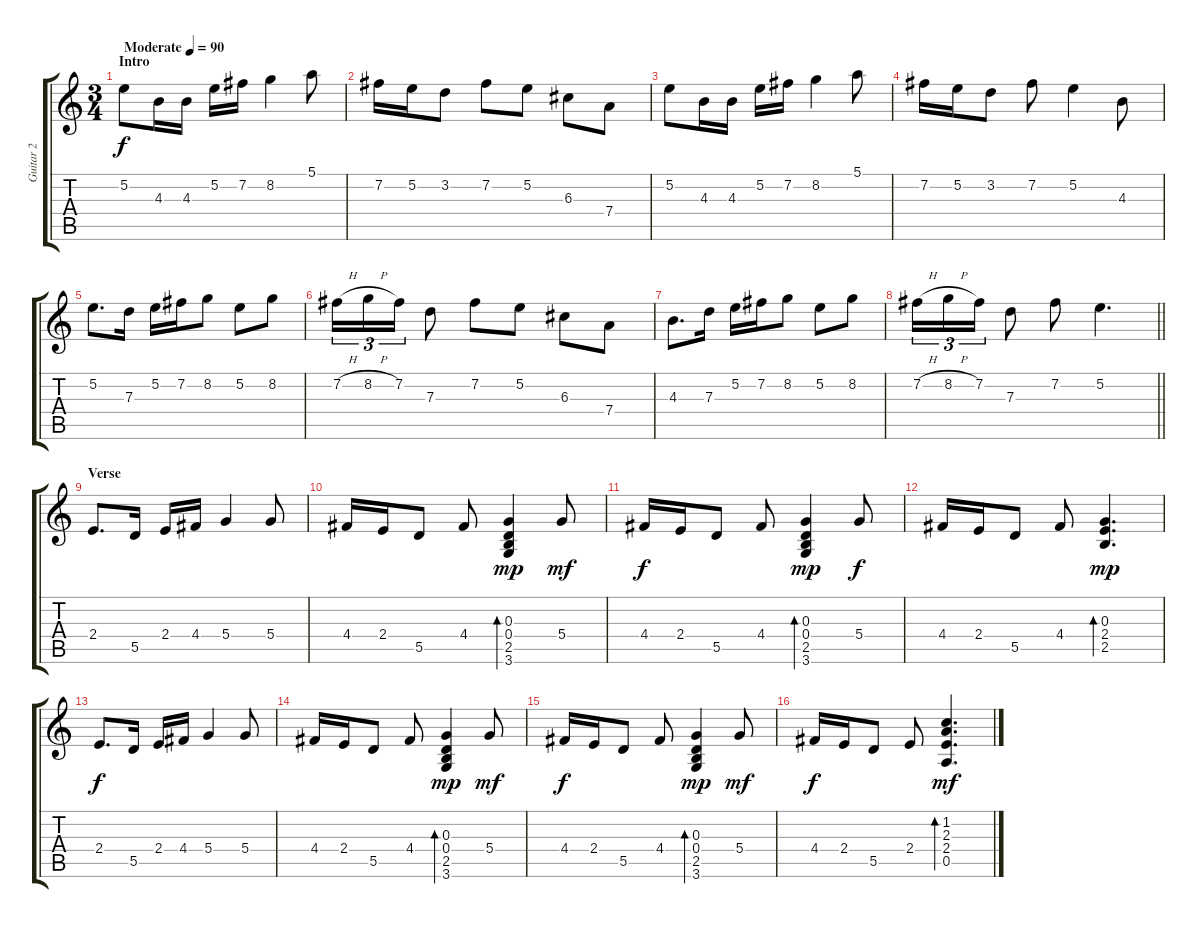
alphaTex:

\track ("Guitar 2" "Guitar 2") {instrument acousticguitarsteel}
\staff {score tabs}
\tuning (E4 B3 G3 D3 A2 E2) {hide}
\ts (3 4)
\section ("" "Intro")
\tempo (90 "Moderate")
\clef g2
\ks c
5.2.8{dy f instrument acousticguitarsteel} 4.3.16 4.3.16 5.2.16 7.2.16 8.2.4 5.1.8 |
7.2.16 5.2.16 3.2.8 7.2.8 5.2.8 6.3.8 7.4.8 |
5.2.8 4.3.16 4.3.16 5.2.16 7.2.16 8.2.4 5.1.8 |
7.2.16 5.2.16 3.2.8 7.2.8 5.2.4 4.3.8 |
5.2.8{d} 7.3.16 5.2.16 7.2.16 8.2.8 5.2.8 8.2.8 |
7.2{h}.16{tu (3 2)} 8.2{h}.16{tu (3 2)} 7.2.16{tu (3 2)} 7.3.8 7.2.8 5.2.8 6.3.8 7.4.8 |
4.3.8{d} 7.3.16 5.2.16 7.2.16 8.2.8 5.2.8 8.2.8 |
\barLineRight lightlight
7.2{h}.16{tu (3 2)} 8.2{h}.16{tu (3 2)} 7.2.16{tu (3 2)} 7.3.8 7.2.8 5.2.4{d} |
\section ("" "Verse")
2.4.8{d} 5.5.16 2.4.16 4.4.16 5.4.4 5.4.8 |
4.4.16 2.4.16 5.5.8 4.4.8 (0.3 0.4 2.5 3.6).4{bd 60 dy mp} 5.4.8{dy mf} |
4.4.16{dy f} 2.4.16 5.5.8 4.4.8 (0.3 0.4 2.5 3.6).4{bd 60 dy mp} 5.4.8{dy f} |
4.4.16 2.4.16 5.5.8 4.4.8 (0.3 2.4 2.5).4{d bd 60 dy mp} |
2.4.8{d dy f} 5.5.16 2.4.16 4.4.16 5.4.4 5.4.8 |
4.4.16 2.4.16 5.5.8 4.4.8 (0.3 0.4 2.5 3.6).4{bd 60 dy mp} 5.4.8{dy mf} |
4.4.16{dy f} 2.4.16 5.5.8 4.4.8 (0.3 0.4 2.5 3.6).4{bd 60 dy mp} 5.4.8{dy mf} |
4.4.16{dy f} 2.4.16 5.5.8 2.4.8 (1.2 2.3 2.4 0.5).4{d bd 120 dy mf}
